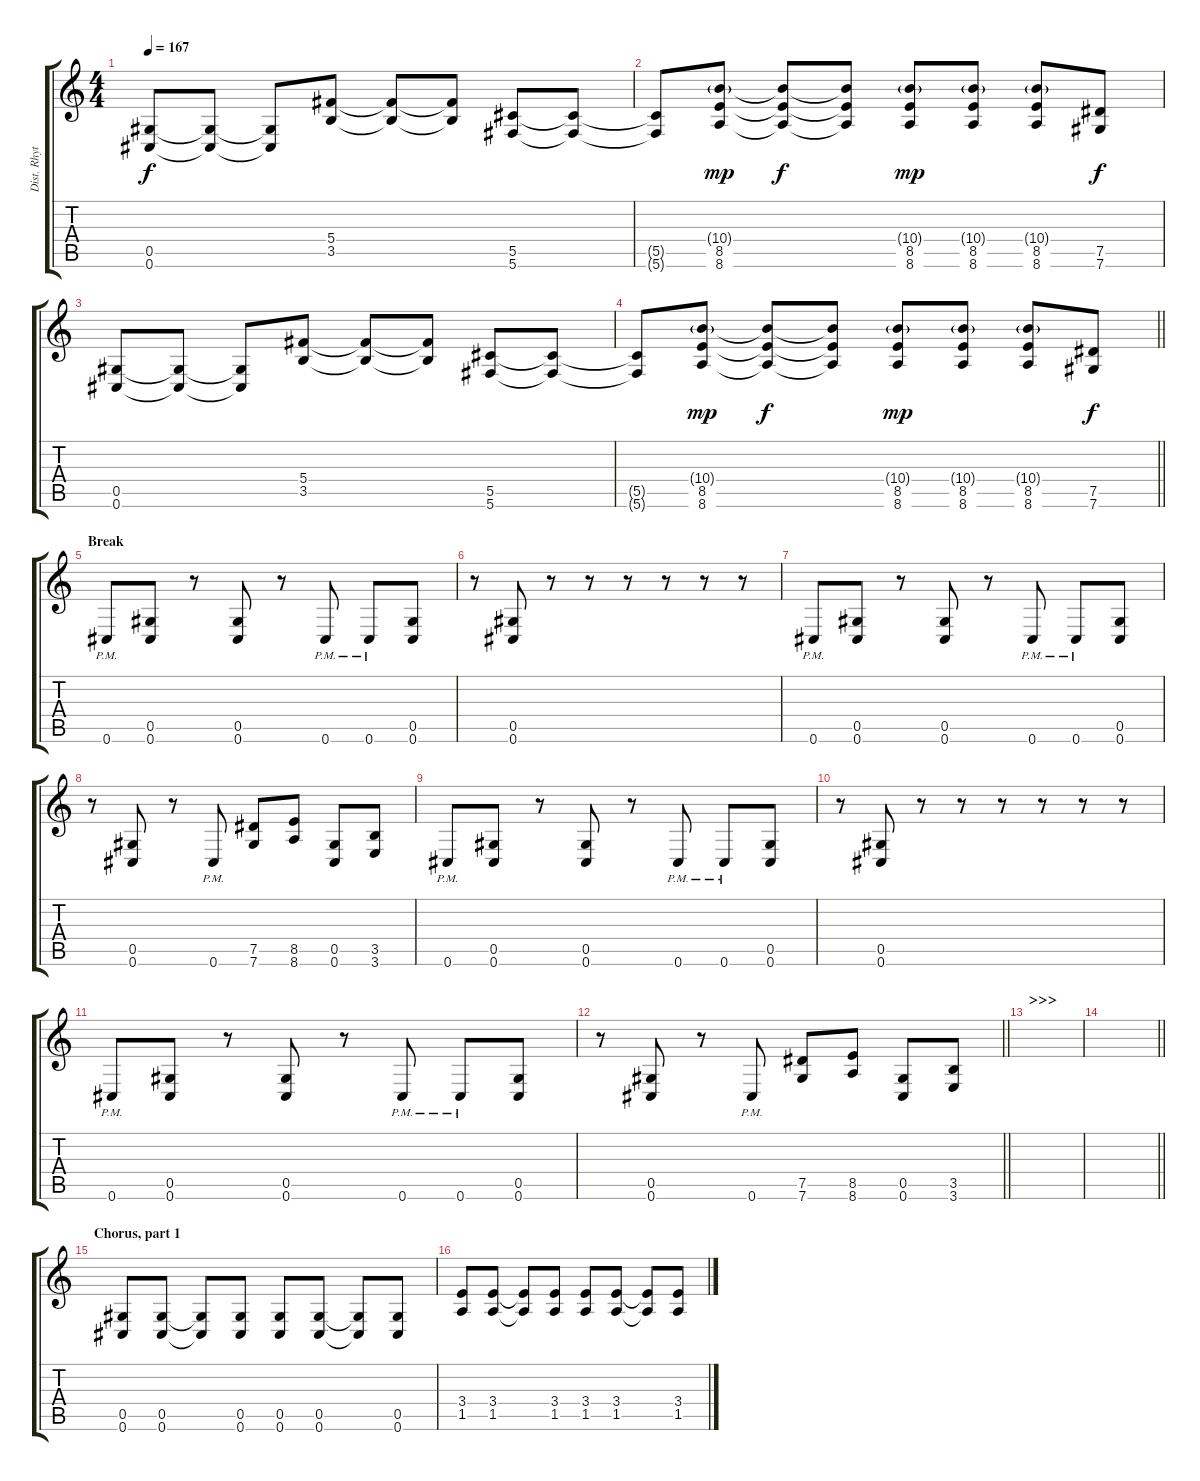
\track ("Dist. Rhytm Guitar [R]" "Dist. Rhyt") {instrument distortionguitar}
\staff {score tabs}
\tuning (Eb4 Bb3 Gb3 Db3 Ab2 Db2) {hide}
\ts (4 4)
\tempo 167
\clef g2
\ks c
(0.5 0.6).8{dy f} (0.5{t} 0.6{t}).8 (0.5{t} 0.6{t}).8 (5.4 3.5).8 (5.4{t} 3.5{t}).8 (5.4{t} 3.5{t}).8 (5.5 5.6).8 (5.5{t} 5.6{t}).8 |
(5.5{t} 5.6{t}).8 (10.4{g} 8.5 8.6).8{dy mp} (10.4{t} 8.5{t} 8.6{t}).8{dy f} (10.4{t} 8.5{t} 8.6{t}).8 (10.4{g} 8.5 8.6).8{dy mp} (10.4{g} 8.5 8.6).8 (10.4{g} 8.5 8.6).8 (7.5 7.6).8{dy f} |
(0.5 0.6).8 (0.5{t} 0.6{t}).8 (0.5{t} 0.6{t}).8 (5.4 3.5).8 (5.4{t} 3.5{t}).8 (5.4{t} 3.5{t}).8 (5.5 5.6).8 (5.5{t} 5.6{t}).8 |
\barLineRight lightlight
(5.5{t} 5.6{t}).8 (10.4{g} 8.5 8.6).8{dy mp} (10.4{t} 8.5{t} 8.6{t}).8{dy f} (10.4{t} 8.5{t} 8.6{t}).8 (10.4{g} 8.5 8.6).8{dy mp} (10.4{g} 8.5 8.6).8 (10.4{g} 8.5 8.6).8 (7.5 7.6).8{dy f} |
\section ("" "Break")
0.6{pm}.8 (0.5 0.6).8 r.8 (0.5 0.6).8 r.8 0.6{pm}.8 0.6{pm}.8 (0.5 0.6).8 |
r.8 (0.5 0.6).8 r.8 r.8 r.8 r.8 r.8 r.8 |
0.6{pm}.8 (0.5 0.6).8 r.8 (0.5 0.6).8 r.8 0.6{pm}.8 0.6{pm}.8 (0.5 0.6).8 |
r.8 (0.5 0.6).8 r.8 0.6{pm}.8 (7.5 7.6).8 (8.5 8.6).8 (0.5 0.6).8 (3.5 3.6).8 |
0.6{pm}.8 (0.5 0.6).8 r.8 (0.5 0.6).8 r.8 0.6{pm}.8 0.6{pm}.8 (0.5 0.6).8 |
r.8 (0.5 0.6).8 r.8 r.8 r.8 r.8 r.8 r.8 |
0.6{pm}.8 (0.5 0.6).8 r.8 (0.5 0.6).8 r.8 0.6{pm}.8 0.6{pm}.8 (0.5 0.6).8 |
\barLineRight lightlight
r.8 (0.5 0.6).8 r.8 0.6{pm}.8 (7.5 7.6).8 (8.5 8.6).8 (0.5 0.6).8 (3.5 3.6).8 |
\section ("" ">>>")
|
\barLineRight lightlight
|
\section ("" "Chorus, part 1")
(0.5 0.6).8 (0.5 0.6).8 (0.5{t} 0.6{t}).8 (0.5 0.6).8 (0.5 0.6).8 (0.5 0.6).8 (0.5{t} 0.6{t}).8 (0.5 0.6).8 |
(3.4 1.5).8 (3.4 1.5).8 (3.4{t} 1.5{t}).8 (3.4 1.5).8 (3.4 1.5).8 (3.4 1.5).8 (3.4{t} 1.5{t}).8 (3.4 1.5).8
